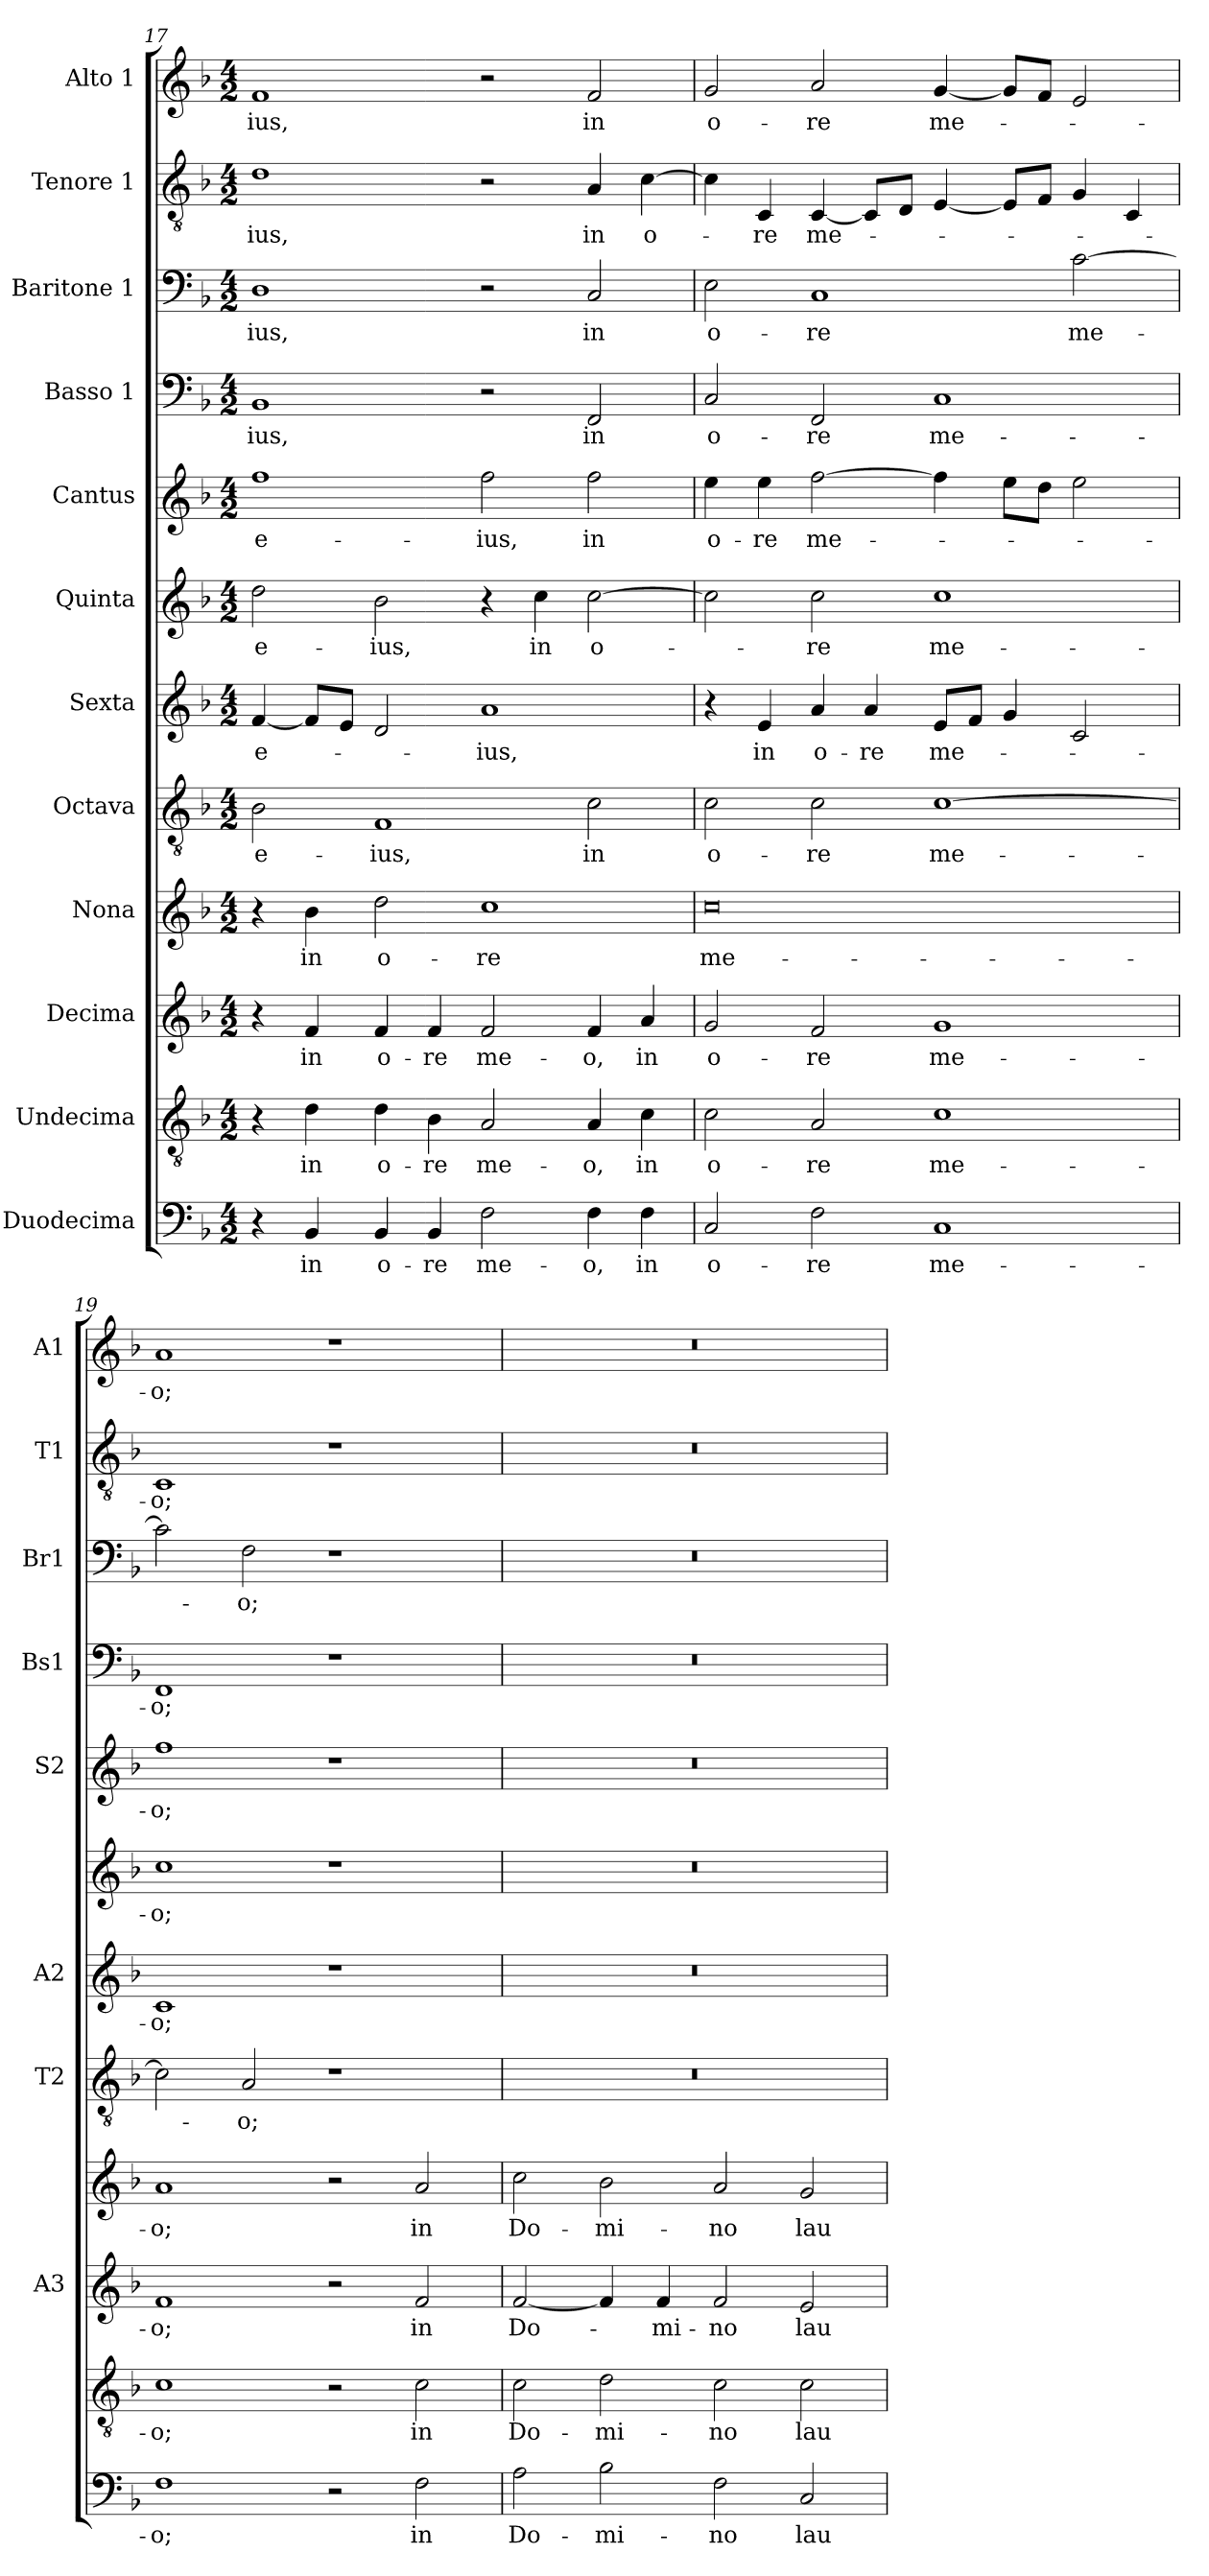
**kern	**text	**kern	**text	**kern	**text	**kern	**text	**kern	**text	**kern	**text	**kern	**text	**kern	**text	**kern	**text	**kern	**text	**kern	**text	**kern	**text
*part12	*part12	*part11	*part11	*part10	*part10	*part9	*part9	*part8	*part8	*part7	*part7	*part6	*part6	*part5	*part5	*part4	*part4	*part3	*part3	*part2	*part2	*part1	*part1
*staff12	*staff12	*staff11	*staff11	*staff10	*staff10	*staff9	*staff9	*staff8	*staff8	*staff7	*staff7	*staff6	*staff6	*staff5	*staff5	*staff4	*staff4	*staff3	*staff3	*staff2	*staff2	*staff1	*staff1
*I"Duodecima	*	*I"Undecima	*	*I"Decima	*	*I"Nona	*	*I"Octava	*	*I"Sexta	*	*I"Quinta	*	*I"Cantus	*	*I"Basso 1	*	*I"Baritone 1	*	*I"Tenore 1	*	*I"Alto 1	*
*	*	*	*	*I'A3	*	*	*	*I'T2	*	*I'A2	*	*	*	*I'S2	*	*I'Bs1	*	*I'Br1	*	*I'T1	*	*I'A1	*
*clefF4	*	*clefGv2	*	*clefG2	*	*clefG2	*	*clefGv2	*	*clefG2	*	*clefG2	*	*clefG2	*	*clefF4	*	*clefF4	*	*clefGv2	*	*clefG2	*
*k[b-]	*	*k[b-]	*	*k[b-]	*	*k[b-]	*	*k[b-]	*	*k[b-]	*	*k[b-]	*	*k[b-]	*	*k[b-]	*	*k[b-]	*	*k[b-]	*	*k[b-]	*
*F:	*	*F:	*	*F:	*	*F:	*	*F:	*	*F:	*	*F:	*	*F:	*	*F:	*	*F:	*	*F:	*	*F:	*
*M4/2	*	*M4/2	*	*M4/2	*	*M4/2	*	*M4/2	*	*M4/2	*	*M4/2	*	*M4/2	*	*M4/2	*	*M4/2	*	*M4/2	*	*M4/2	*
=17	=17	=17	=17	=17	=17	=17	=17	=17	=17	=17	=17	=17	=17	=17	=17	=17	=17	=17	=17	=17	=17	=17	=17
4r	.	4r	.	4r	.	4r	.	2B-\	e-	[4f/	e-	2dd\	e-	1ff	e-	1BB-	-ius,	1D	-ius,	1d	-ius,	1f	-ius,
4BB-/	in	4d\	in	4f/	in	4b-\	in	.	.	8f/L]	.	.	.	.	.	.	.	.	.	.	.	.	.
.	.	.	.	.	.	.	.	.	.	8e/J	.	.	.	.	.	.	.	.	.	.	.	.	.
4BB-/	o-	4d\	o-	4f/	o-	2dd\	o-	1F	-ius,	2d/	.	2b-\	-ius,	.	.	.	.	.	.	.	.	.	.
4BB-/	-re	4B-\	-re	4f/	-re	.	.	.	.	.	.	.	.	.	.	.	.	.	.	.	.	.	.
2F\	me-	2A/	me-	2f/	me-	1cc	-re	.	.	1a	-ius,	4r	.	2ff\	-ius,	2r	.	2r	.	2r	.	2r	.
.	.	.	.	.	.	.	.	.	.	.	.	4cc\	in	.	.	.	.	.	.	.	.	.	.
4F\	-o,	4A/	-o,	4f/	-o,	.	.	2c\	in	.	.	[2cc\	o-	2ff\	in	2FF/	in	2C/	in	4A/	in	2f/	in
4F\	in	4c\	in	4a/	in	.	.	.	.	.	.	.	.	.	.	.	.	.	.	[4c\	o-	.	.
=18	=18	=18	=18	=18	=18	=18	=18	=18	=18	=18	=18	=18	=18	=18	=18	=18	=18	=18	=18	=18	=18	=18	=18
2C/	o-	2c\	o-	2g/	o-	0cc	me-	2c\	o-	4r	.	2cc\]	.	4ee\	o-	2C/	o-	2E\	o-	4c\]	.	2g/	o-
.	.	.	.	.	.	.	.	.	.	4e/	in	.	.	4ee\	-re	.	.	.	.	4C/	-re	.	.
2F\	-re	2A/	-re	2f/	-re	.	.	2c\	-re	4a/	o-	2cc\	-re	[2ff\	me-	2FF/	-re	1C	-re	[4C/	me-	2a/	-re
.	.	.	.	.	.	.	.	.	.	4a/	-re	.	.	.	.	.	.	.	.	8C/L]	.	.	.
.	.	.	.	.	.	.	.	.	.	.	.	.	.	.	.	.	.	.	.	8D/J	.	.	.
1C	me-	1c	me-	1g	me-	.	.	[1c	me-	8e/L	me-	1cc	me-	4ff\]	.	1C	me-	.	.	[4E/	.	[4g/	me-
.	.	.	.	.	.	.	.	.	.	8f/J	.	.	.	.	.	.	.	.	.	.	.	.	.
.	.	.	.	.	.	.	.	.	.	4g/	.	.	.	8ee\L	.	.	.	.	.	8E/L]	.	8g/L]	.
.	.	.	.	.	.	.	.	.	.	.	.	.	.	8dd\J	.	.	.	.	.	8F/J	.	8f/J	.
.	.	.	.	.	.	.	.	.	.	2c/	.	.	.	2ee\	.	.	.	[2c\	me-	4G/	.	2e/	.
.	.	.	.	.	.	.	.	.	.	.	.	.	.	.	.	.	.	.	.	4C/	.	.	.
!!LO:PB:g=z
=19	=19	=19	=19	=19	=19	=19	=19	=19	=19	=19	=19	=19	=19	=19	=19	=19	=19	=19	=19	=19	=19	=19	=19
1F	-o;	1c	-o;	1f	-o;	1a	-o;	2c\]	.	1c	-o;	1cc	-o;	1ff	-o;	1FF	-o;	2c\]	.	1C	-o;	1a	-o;
.	.	.	.	.	.	.	.	2A/	-o;	.	.	.	.	.	.	.	.	2F\	-o;	.	.	.	.
2r	.	2r	.	2r	.	2r	.	1r	.	1r	.	1r	.	1r	.	1r	.	1r	.	1r	.	1r	.
2F\	in	2c\	in	2f/	in	2a/	in	.	.	.	.	.	.	.	.	.	.	.	.	.	.	.	.
=20	=20	=20	=20	=20	=20	=20	=20	=20	=20	=20	=20	=20	=20	=20	=20	=20	=20	=20	=20	=20	=20	=20	=20
2A\	Do-	2c\	Do-	[2f/	Do-	2cc\	Do-	0r	.	0r	.	0r	.	0r	.	0r	.	0r	.	0r	.	0r	.
2B-\	-mi-	2d\	-mi-	4f/]	.	2b-\	-mi-	.	.	.	.	.	.	.	.	.	.	.	.	.	.	.	.
.	.	.	.	4f/	-mi-	.	.	.	.	.	.	.	.	.	.	.	.	.	.	.	.	.	.
2F\	-no	2c\	-no	2f/	-no	2a/	-no	.	.	.	.	.	.	.	.	.	.	.	.	.	.	.	.
2C/	lau-	2c\	lau-	2e/	lau-	2g/	lau-	.	.	.	.	.	.	.	.	.	.	.	.	.	.	.	.
=	=	=	=	=	=	=	=	=	=	=	=	=	=	=	=	=	=	=	=	=	=	=	=
*-	*-	*-	*-	*-	*-	*-	*-	*-	*-	*-	*-	*-	*-	*-	*-	*-	*-	*-	*-	*-	*-	*-	*-
